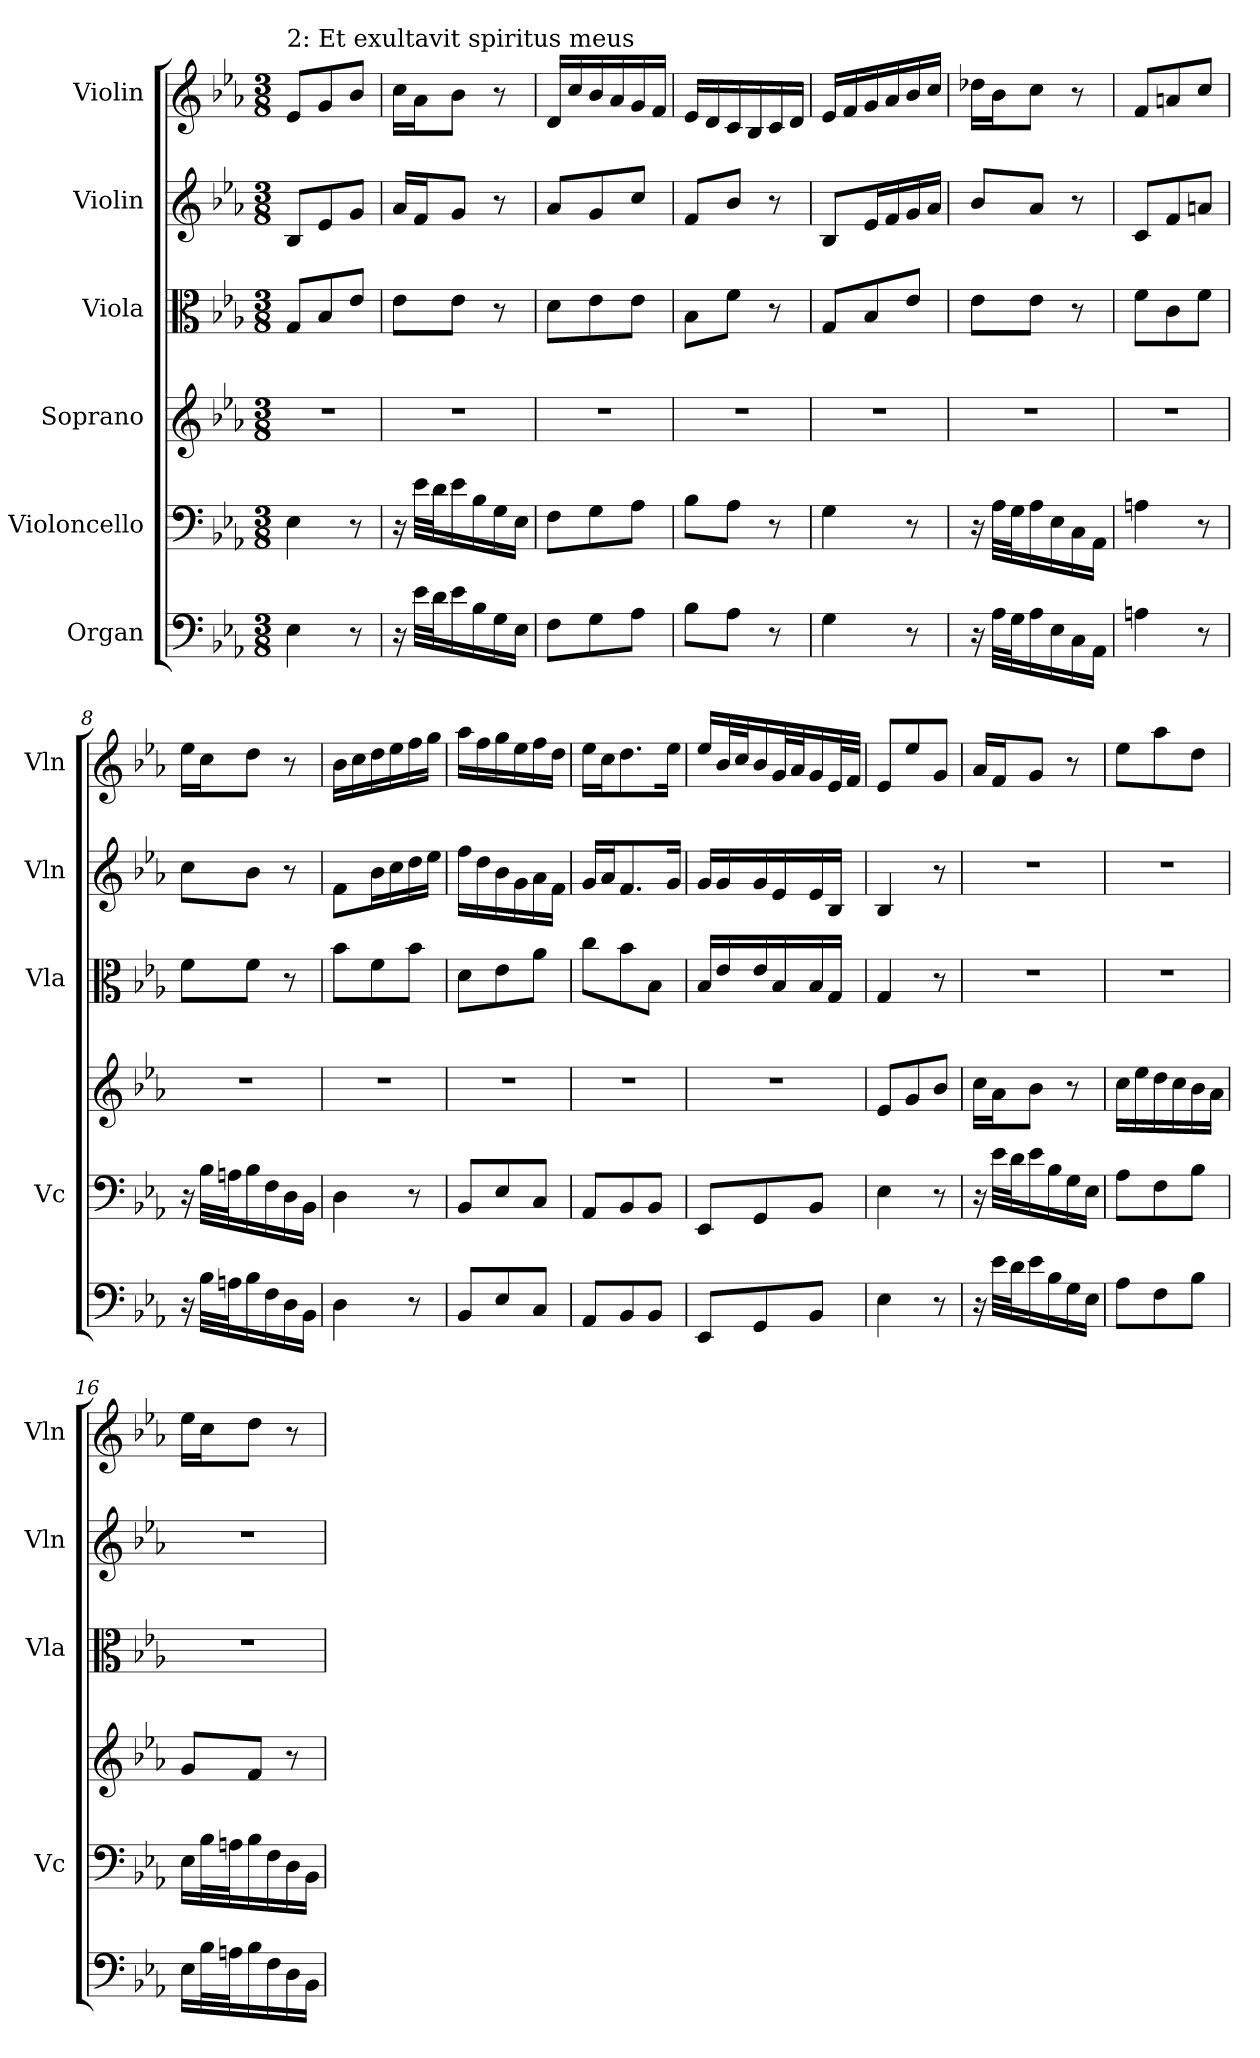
**kern	**kern	**kern	**kern	**kern	**kern
*part6	*part5	*part4	*part3	*part2	*part1
*staff6	*staff5	*staff4	*staff3	*staff2	*staff1
*I"Organ	*I"Violoncello	*I"Soprano	*I"Viola	*I"Violin	*I"Violin
*	*I'Vc	*	*I'Vla	*I'Vln	*I'Vln
*clefF4	*clefF4	*clefG2	*clefC3	*clefG2	*clefG2
*k[b-e-a-]	*k[b-e-a-]	*k[b-e-a-]	*k[b-e-a-]	*k[b-e-a-]	*k[b-e-a-]
*M3/8	*M3/8	*M3/8	*M3/8	*M3/8	*M3/8
*MM60	*MM60	*MM60	*MM60	*MM60	*MM60
=1	=1	=1	=1	=1	=1
!	!	!	!	!	!LO:TX:a:t=2&colon; Et exultavit spiritus meus
4E-\	4E-\	4.r	8G/L	8B-/L	8e-/L
.	.	.	8B-/	8e-/	8g/
8r	8r	.	8e-/J	8g/J	8b-/J
=2	=2	=2	=2	=2	=2
16r	16r	4.r	8e-\L	16a-/LL	16cc\LL
32e-\LLL	32e-\LLL	.	.	16f/J	16a-\J
32d\J	32d\J	.	.	.	.
16e-\	16e-\	.	8e-\J	8g/J	8b-\J
16B-\	16B-\	.	.	.	.
16G\	16G\	.	8r	8r	8r
16E-\JJ	16E-\JJ	.	.	.	.
=3	=3	=3	=3	=3	=3
8F\L	8F\L	4.r	8d\L	8a-/L	16d/LL
.	.	.	.	.	16cc/
8G\	8G\	.	8e-\	8g/	16b-/
.	.	.	.	.	16a-/
8A-\J	8A-\J	.	8e-\J	8cc/J	16g/
.	.	.	.	.	16f/JJ
=4	=4	=4	=4	=4	=4
8B-\L	8B-\L	4.r	8B-\L	8f/L	16e-/LL
.	.	.	.	.	16d/
8A-\J	8A-\J	.	8f\J	8b-/J	16c/
.	.	.	.	.	16B-/
8r	8r	.	8r	8r	16c/
.	.	.	.	.	16d/JJ
=5	=5	=5	=5	=5	=5
4G\	4G\	4.r	8G/L	8B-/L	16e-/LL
.	.	.	.	.	16f/
.	.	.	8B-/	16e-/L	16g/
.	.	.	.	16f/	16a-/
8r	8r	.	8e-/J	16g/	16b-/
.	.	.	.	16a-/JJ	16cc/JJ
=6	=6	=6	=6	=6	=6
16r	16r	4.r	8e-\L	8b-/L	16dd-X\LL
32A-\LLL	32A-\LLL	.	.	.	16b-\J
32G\J	32G\J	.	.	.	.
16A-\	16A-\	.	8e-\J	8a-/J	8cc\J
16E-\	16E-\	.	.	.	.
16C\	16C\	.	8r	8r	8r
16AA-\JJ	16AA-\JJ	.	.	.	.
!!LO:LB:g=z
=7	=7	=7	=7	=7	=7
4An\	4An\	4.r	8f\L	8c/L	8f/L
.	.	.	8c\	8f/	8an/
8r	8r	.	8f\J	8an/J	8cc/J
=8	=8	=8	=8	=8	=8
16r	16r	4.r	8f\L	8cc\L	16ee-\LL
32B-\LLL	32B-\LLL	.	.	.	16cc\J
32An\J	32An\J	.	.	.	.
16B-\	16B-\	.	8f\J	8b-\J	8dd\J
16F\	16F\	.	.	.	.
16D\	16D\	.	8r	8r	8r
16BB-\JJ	16BB-\JJ	.	.	.	.
=9	=9	=9	=9	=9	=9
4D\	4D\	4.r	8b-\L	8f\L	16b-\LL
.	.	.	.	.	16cc\
.	.	.	8f\	16b-\L	16dd\
.	.	.	.	16cc\	16ee-\
8r	8r	.	8b-\J	16dd\	16ff\
.	.	.	.	16ee-\JJ	16gg\JJ
=10	=10	=10	=10	=10	=10
8BB-/L	8BB-/L	4.r	8d\L	16ff\LL	16aa-\LL
.	.	.	.	16dd\	16ff\
8E-/	8E-/	.	8e-\	16b-\	16gg\
.	.	.	.	16g\	16ee-\
8C/J	8C/J	.	8a-\J	16a-\	16ff\
.	.	.	.	16f\JJ	16dd\JJ
=11	=11	=11	=11	=11	=11
8AA-/L	8AA-/L	4.r	8cc\L	16g/LL	16ee-\LL
.	.	.	.	16a-/J	16cc\J
8BB-/	8BB-/	.	8b-\	8.f/	8.dd\
8BB-/J	8BB-/J	.	8B-\J	.	.
.	.	.	.	16g/Jk	16ee-\Jk
=12	=12	=12	=12	=12	=12
8EE-/L	8EE-/L	4.r	16B-/LL	16g/LL	16ee-/LL
.	.	.	16e-/	16g/	32b-/L
.	.	.	.	.	32cc/J
8GG/	8GG/	.	16e-/	16g/	16b-/
.	.	.	16B-/	16e-/	32g/L
.	.	.	.	.	32a-/J
8BB-/J	8BB-/J	.	16B-/	16e-/	16g/
.	.	.	16G/JJ	16B-/JJ	32e-/L
.	.	.	.	.	32f/JJJ
=13	=13	=13	=13	=13	=13
4E-\	4E-\	8e-/L	4G/	4B-/	8e-/L
.	.	8g/	.	.	8ee-/
8r	8r	8b-/J	8r	8r	8g/J
!!LO:PB:g=z
=14	=14	=14	=14	=14	=14
16r	16r	16cc\LL	4.r	4.r	16a-/LL
32e-\LLL	32e-\LLL	16a-\J	.	.	16f/J
32d\J	32d\J	.	.	.	.
16e-\	16e-\	8b-\J	.	.	8g/J
16B-\	16B-\	.	.	.	.
16G\	16G\	8r	.	.	8r
16E-\JJ	16E-\JJ	.	.	.	.
=15	=15	=15	=15	=15	=15
8A-\L	8A-\L	16cc\LL	4.r	4.r	8ee-\L
.	.	16ee-\	.	.	.
8F\	8F\	16dd\	.	.	8aa-\
.	.	16cc\	.	.	.
8B-\J	8B-\J	16b-\	.	.	8dd\J
.	.	16a-\JJ	.	.	.
=16	=16	=16	=16	=16	=16
16E-\LL	16E-\LL	8g/L	4.r	4.r	16ee-\LL
32B-\L	32B-\L	.	.	.	16cc\J
32An\J	32An\J	.	.	.	.
16B-\	16B-\	8f/J	.	.	8dd\J
16F\	16F\	.	.	.	.
16D\	16D\	8r	.	.	8r
16BB-\JJ	16BB-\JJ	.	.	.	.
=	=	=	=	=	=
*-	*-	*-	*-	*-	*-
